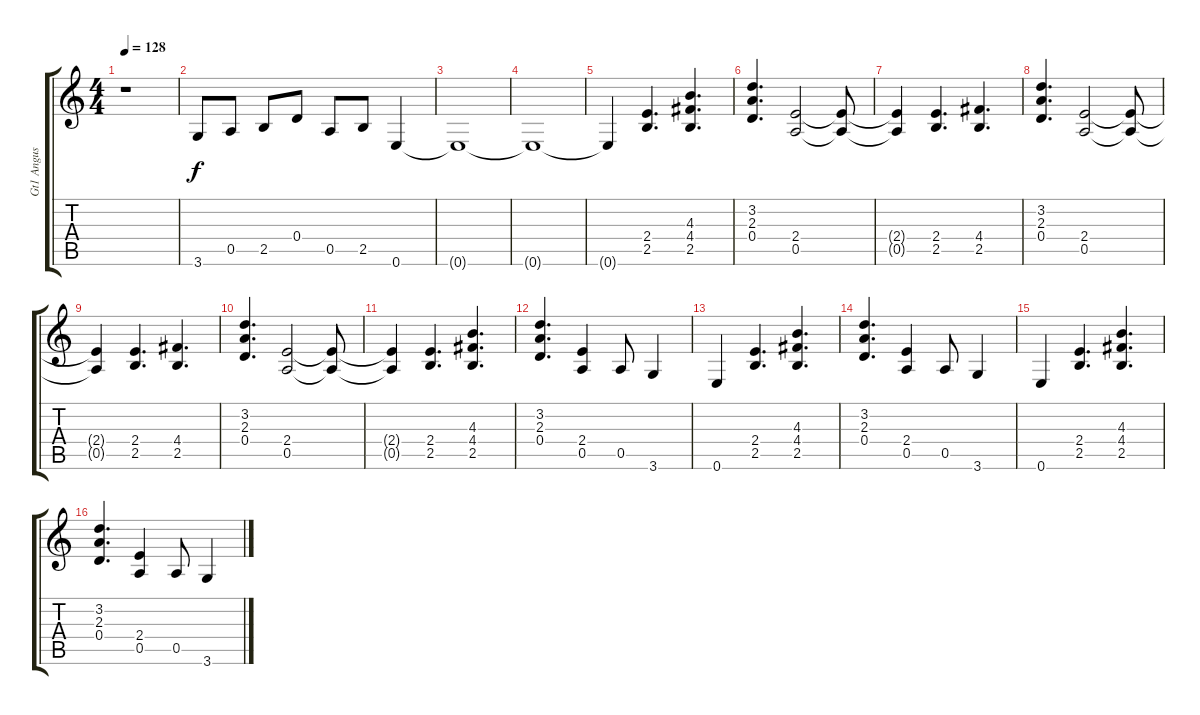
\track ("Gt1 Angus" "Gt1 Angus") {instrument distortionguitar}
\staff {score tabs}
\tuning (E4 B3 G3 D3 A2 E2) {hide}
\ts (4 4)
\tempo 128
\clef g2
\ks c
r.1{dy f instrument distortionguitar} |
3.6.8 0.5.8 2.5.8 0.4.8 0.5.8 2.5.8 0.6.4 |
0.6{t}.1 |
0.6{t}.1 |
0.6{t}.4 (2.4 2.5).4{d} (4.3 4.4 2.5).4{d} |
(3.2 2.3 0.4).4{d} (2.4 0.5).2 (2.4{t} 0.5{t}).8 |
(2.4{t} 0.5{t}).4 (2.4 2.5).4{d} (4.4 2.5).4{d} |
(3.2 2.3 0.4).4{d} (2.4 0.5).2 (2.4{t} 0.5{t}).8 |
(2.4{t} 0.5{t}).4 (2.4 2.5).4{d} (4.4 2.5).4{d} |
(3.2 2.3 0.4).4{d} (2.4 0.5).2 (2.4{t} 0.5{t}).8 |
(2.4{t} 0.5{t}).4 (2.4 2.5).4{d} (4.3 4.4 2.5).4{d} |
(3.2 2.3 0.4).4{d} (2.4 0.5).4 0.5.8 3.6.4 |
0.6.4 (2.4 2.5).4{d} (4.3 4.4 2.5).4{d} |
(3.2 2.3 0.4).4{d} (2.4 0.5).4 0.5.8 3.6.4 |
0.6.4 (2.4 2.5).4{d} (4.3 4.4 2.5).4{d} |
(3.2 2.3 0.4).4{d} (2.4 0.5).4 0.5.8 3.6.4
